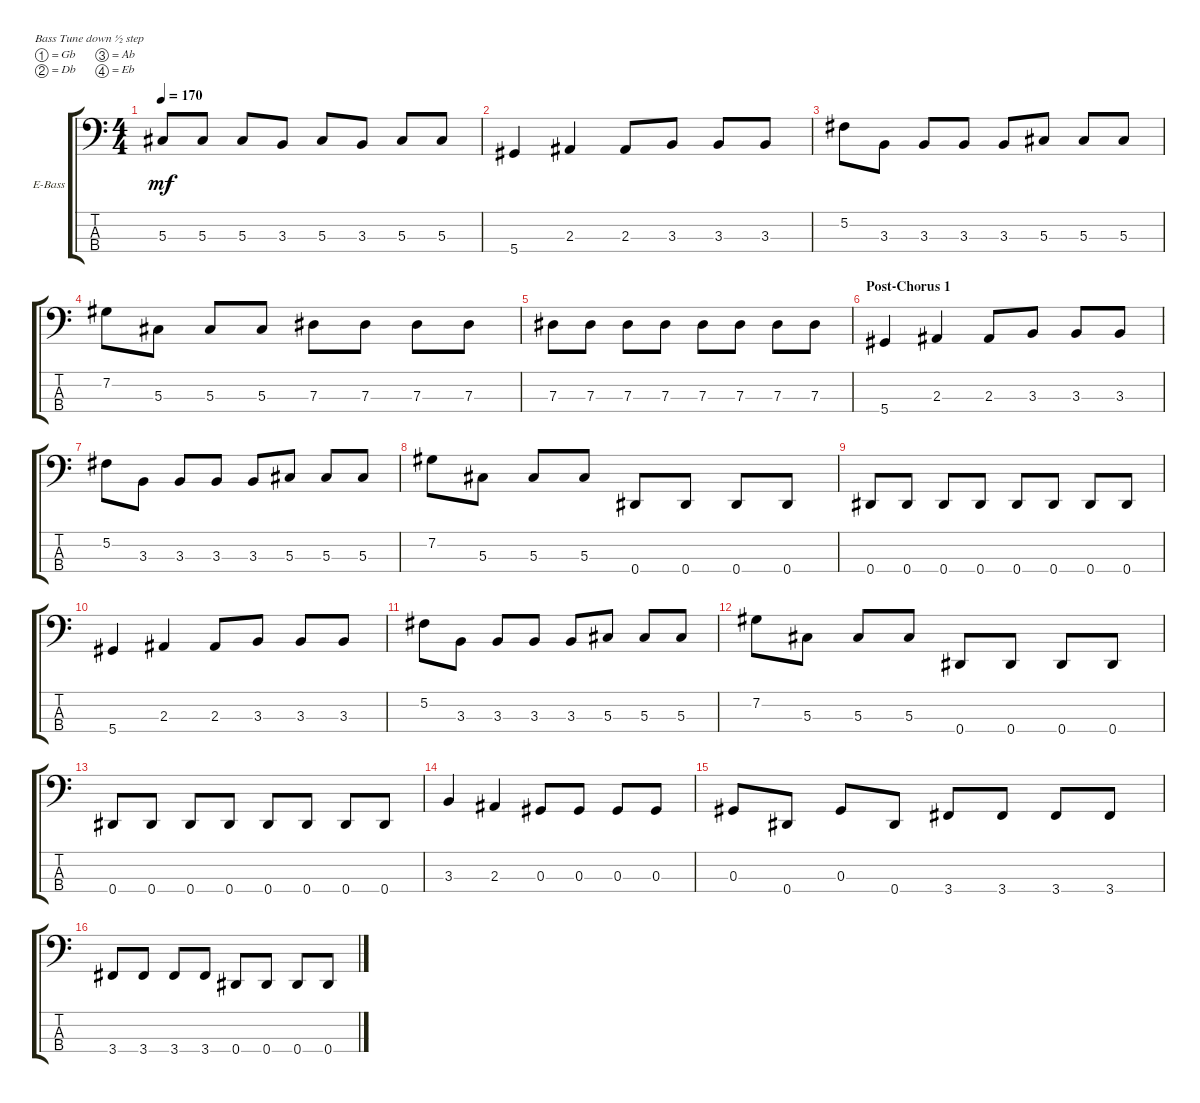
\defaultSystemsLayout 4
\bracketExtendMode groupsimilarinstruments
\firstSystemTrackNameOrientation horizontal
\otherSystemsTrackNameOrientation horizontal
\track ("Metal Avenger - Bass" "E-Bass") {instrument electricbassfinger}
\staff {score tabs}
\tuning (Gb2 Db2 Ab1 Eb1)
\ts (4 4)
\tempo 170
\clef f4
\ks c
5.3.8{dy mf} 5.3.8 5.3.8 3.3.8 5.3.8 3.3.8 5.3.8 5.3.8 |
5.4.4 2.3.4 2.3.8 3.3.8 3.3.8 3.3.8 |
5.2.8 3.3.8 3.3.8 3.3.8 3.3.8 5.3.8 5.3.8 5.3.8 |
7.2.8 5.3.8 5.3.8 5.3.8 7.3.8 7.3.8 7.3.8 7.3.8 |
7.3.8 7.3.8 7.3.8 7.3.8 7.3.8 7.3.8 7.3.8 7.3.8 |
\section ("" "Post-Chorus 1")
5.4.4 2.3.4 2.3.8 3.3.8 3.3.8 3.3.8 |
5.2.8 3.3.8 3.3.8 3.3.8 3.3.8 5.3.8 5.3.8 5.3.8 |
7.2.8 5.3.8 5.3.8 5.3.8 0.4.8 0.4.8 0.4.8 0.4.8 |
0.4.8 0.4.8 0.4.8 0.4.8 0.4.8 0.4.8 0.4.8 0.4.8 |
5.4.4 2.3.4 2.3.8 3.3.8 3.3.8 3.3.8 |
5.2.8 3.3.8 3.3.8 3.3.8 3.3.8 5.3.8 5.3.8 5.3.8 |
7.2.8 5.3.8 5.3.8 5.3.8 0.4.8 0.4.8 0.4.8 0.4.8 |
0.4.8 0.4.8 0.4.8 0.4.8 0.4.8 0.4.8 0.4.8 0.4.8 |
3.3.4 2.3.4 0.3.8 0.3.8 0.3.8 0.3.8 |
0.3.8 0.4.8 0.3.8 0.4.8 3.4.8 3.4.8 3.4.8 3.4.8 |
3.4.8 3.4.8 3.4.8 3.4.8 0.4.8 0.4.8 0.4.8 0.4.8
